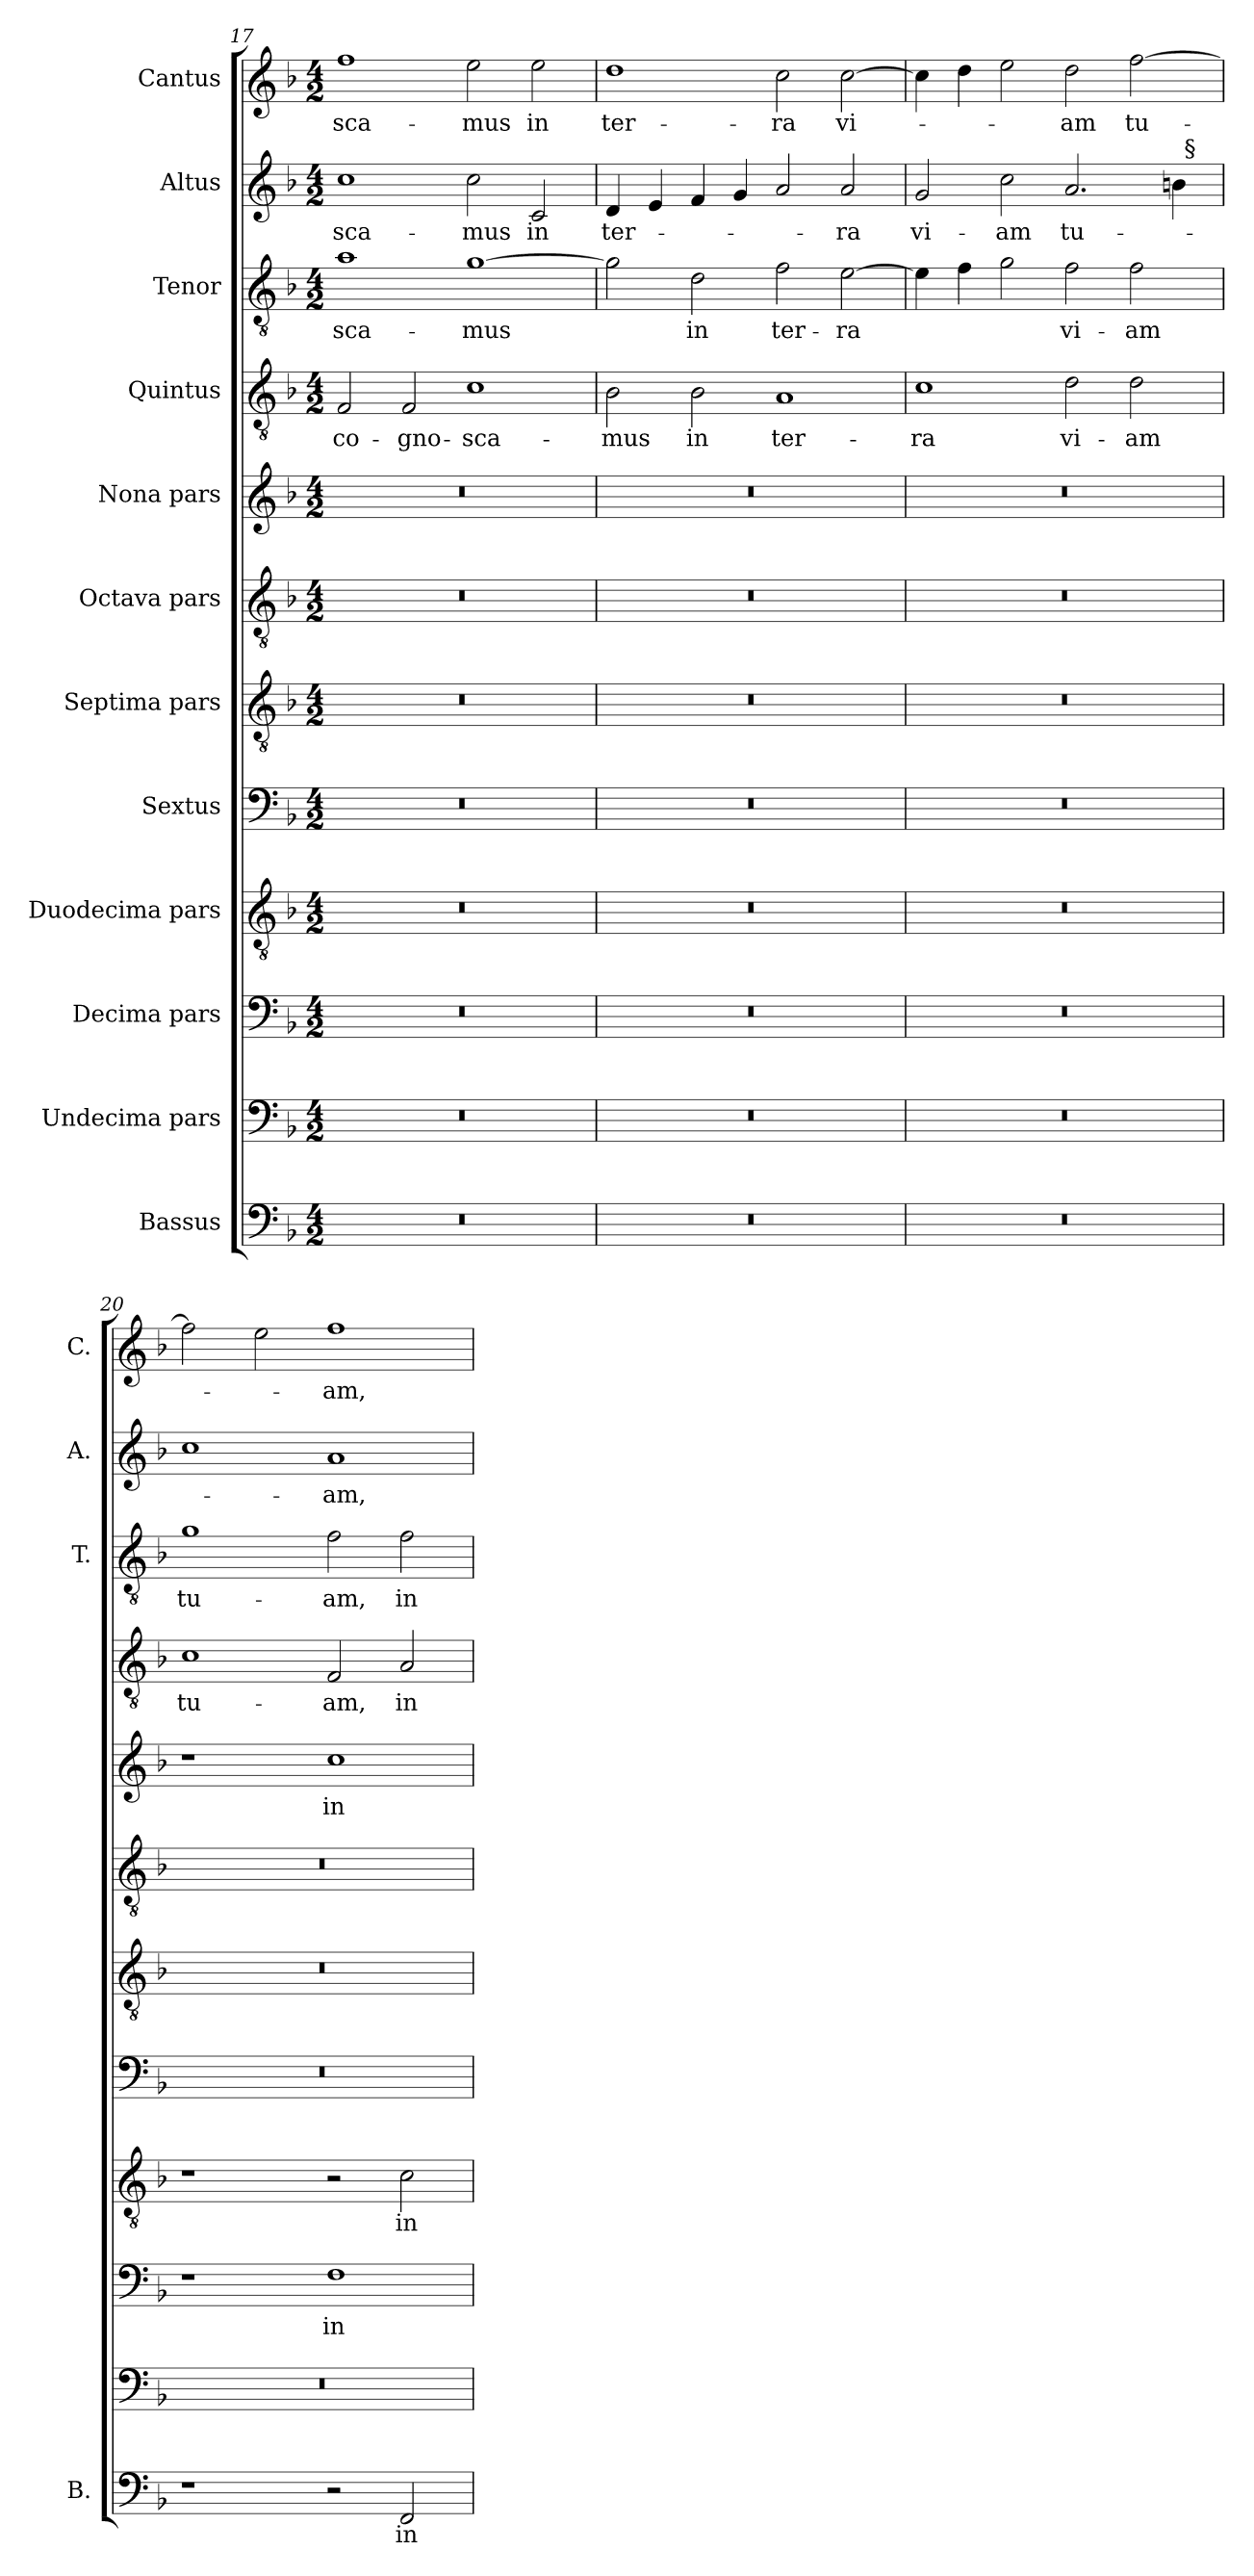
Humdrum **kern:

**kern	**text	**kern	**kern	**text	**kern	**text	**kern	**kern	**kern	**kern	**text	**kern	**text	**kern	**text	**kern	**text	**kern	**text
*part12	*part12	*part11	*part10	*part10	*part9	*part9	*part8	*part7	*part6	*part5	*part5	*part4	*part4	*part3	*part3	*part2	*part2	*part1	*part1
*staff12	*staff12	*staff11	*staff10	*staff10	*staff9	*staff9	*staff8	*staff7	*staff6	*staff5	*staff5	*staff4	*staff4	*staff3	*staff3	*staff2	*staff2	*staff1	*staff1
*I"Bassus	*	*I"Undecima pars	*I"Decima pars	*	*I"Duodecima pars	*	*I"Sextus	*I"Septima pars	*I"Octava pars	*I"Nona pars	*	*I"Quintus	*	*I"Tenor	*	*I"Altus	*	*I"Cantus	*
*I'B.	*	*	*	*	*	*	*	*	*	*	*	*	*	*I'T.	*	*I'A.	*	*I'C.	*
!!LO:PB:g=z
*clefF4	*	*clefF4	*clefF4	*	*clefGv2	*	*clefF4	*clefGv2	*clefGv2	*clefG2	*	*clefGv2	*	*clefGv2	*	*clefG2	*	*clefG2	*
*	*	*	*	*	*ITrd7c12	*	*	*ITrd7c12	*ITrd7c12	*	*	*ITrd7c12	*	*ITrd7c12	*	*	*	*	*
*k[b-]	*	*k[b-]	*k[b-]	*	*k[b-]	*	*k[b-]	*k[b-]	*k[b-]	*k[b-]	*	*k[b-]	*	*k[b-]	*	*k[b-]	*	*k[b-]	*
*F:	*	*F:	*F:	*	*F:	*	*F:	*F:	*F:	*F:	*	*F:	*	*F:	*	*F:	*	*F:	*
*M4/2	*	*M4/2	*M4/2	*	*M4/2	*	*M4/2	*M4/2	*M4/2	*M4/2	*	*M4/2	*	*M4/2	*	*M4/2	*	*M4/2	*
=17	=17	=17	=17	=17	=17	=17	=17	=17	=17	=17	=17	=17	=17	=17	=17	=17	=17	=17	=17
!LO:N:vis=1	!	!LO:N:vis=1	!LO:N:vis=1	!	!LO:N:vis=1	!	!LO:N:vis=1	!LO:N:vis=1	!LO:N:vis=1	!LO:N:vis=1	!	!	!LO:LY:b	!	!LO:LY:b	!	!LO:LY:b	!	!LO:LY:b
0r	.	0r	0r	.	0r	.	0r	0r	0r	0r	.	2FF/	co-	1A	-sca-	1cc	-sca-	1ff	-sca-
!	!	!	!	!	!	!	!	!	!	!	!	!	!LO:LY:b	!	!	!	!	!	!
.	.	.	.	.	.	.	.	.	.	.	.	2FF/	-gno-	.	.	.	.	.	.
!	!	!	!	!	!	!	!	!	!	!	!	!	!LO:LY:b	!	!LO:LY:b	!	!LO:LY:b	!	!LO:LY:b
.	.	.	.	.	.	.	.	.	.	.	.	1C	-sca-	[>1G	-mus	2cc\	-mus	2ee\	-mus
!	!	!	!	!	!	!	!	!	!	!	!	!	!	!	!	!	!LO:LY:b	!	!LO:LY:b
.	.	.	.	.	.	.	.	.	.	.	.	.	.	.	.	2c/	in	2ee\	in
=18	=18	=18	=18	=18	=18	=18	=18	=18	=18	=18	=18	=18	=18	=18	=18	=18	=18	=18	=18
!LO:N:vis=1	!	!LO:N:vis=1	!LO:N:vis=1	!	!LO:N:vis=1	!	!LO:N:vis=1	!LO:N:vis=1	!LO:N:vis=1	!LO:N:vis=1	!	!	!LO:LY:b	!	!	!	!LO:LY:b	!	!LO:LY:b
0r	.	0r	0r	.	0r	.	0r	0r	0r	0r	.	2BB-\	-mus	2G\]	.	4d/	ter-	1dd	ter-
.	.	.	.	.	.	.	.	.	.	.	.	.	.	.	.	4e/	.	.	.
!	!	!	!	!	!	!	!	!	!	!	!	!	!LO:LY:b	!	!LO:LY:b	!	!	!	!
.	.	.	.	.	.	.	.	.	.	.	.	2BB-\	in	2D\	in	4f/	.	.	.
.	.	.	.	.	.	.	.	.	.	.	.	.	.	.	.	4g/	.	.	.
!	!	!	!	!	!	!	!	!	!	!	!	!	!LO:LY:b	!	!LO:LY:b	!	!	!	!LO:LY:b
.	.	.	.	.	.	.	.	.	.	.	.	1AA	ter-	2F\	ter-	2a/	.	2cc\	-ra
!	!	!	!	!	!	!	!	!	!	!	!	!	!	!	!LO:LY:b	!	!LO:LY:b	!	!LO:LY:b
.	.	.	.	.	.	.	.	.	.	.	.	.	.	[>2E\	-ra	2a/	-ra	[>2cc\	vi-
=19	=19	=19	=19	=19	=19	=19	=19	=19	=19	=19	=19	=19	=19	=19	=19	=19	=19	=19	=19
!LO:N:vis=1	!	!LO:N:vis=1	!LO:N:vis=1	!	!LO:N:vis=1	!	!LO:N:vis=1	!LO:N:vis=1	!LO:N:vis=1	!LO:N:vis=1	!	!	!LO:LY:b	!	!	!	!LO:LY:b	!	!
*	*	*	*	*	*	*	*	*	*	*	*	*	*	*	*	*^	*	*	*
0r	.	0r	0r	.	0r	.	0r	0r	0r	0r	.	1C	-ra	4E\]	.	2g/	1ryy	vi-	4cc\]	.
.	.	.	.	.	.	.	.	.	.	.	.	.	.	4F\	.	.	.	.	4dd\	.
!	!	!	!	!	!	!	!	!	!	!	!	!	!	!	!	!	!	!LO:LY:b	!	!
.	.	.	.	.	.	.	.	.	.	.	.	.	.	2G\	.	2cc\	.	-am	2ee\	.
!	!	!	!	!	!	!	!	!	!	!	!	!	!LO:LY:b	!	!LO:LY:b	!	!	!LO:LY:b	!	!LO:LY:b
.	.	.	.	.	.	.	.	.	.	.	.	2D\	vi-	2F\	vi-	2.a/	2ryy	tu-	2dd\	-am
!	!	!	!	!	!	!	!	!	!	!	!	!	!LO:LY:b	!	!LO:LY:b	!	!	!	!	!LO:LY:b
.	.	.	.	.	.	.	.	.	.	.	.	2D\	-am	2F\	-am	.	4ryy	.	[>2ff\	tu-
.	.	.	.	.	.	.	.	.	.	.	.	.	.	.	.	4b\	32ryy	.	.	.
!	!	!	!	!	!	!	!	!	!	!	!	!	!	!	!	!	!LO:TX:a:t=§	!	!	!
.	.	.	.	.	.	.	.	.	.	.	.	.	.	.	.	.	8..ryy	.	.	.
=20	=20	=20	=20	=20	=20	=20	=20	=20	=20	=20	=20	=20	=20	=20	=20	=20	=20	=20	=20	=20
!	!	!LO:N:vis=1	!	!	!	!	!LO:N:vis=1	!LO:N:vis=1	!LO:N:vis=1	!	!	!	!LO:LY:b	!	!LO:LY:b	!	!	!	!	!
*	*	*	*	*	*	*	*	*	*	*	*	*	*	*	*	*v	*v	*	*	*
1r	.	0r	1r	.	1r	.	0r	0r	0r	1r	.	1C	tu-	1G	tu-	1cc	.	2ff\]	.
.	.	.	.	.	.	.	.	.	.	.	.	.	.	.	.	.	.	2ee\	.
!	!	!	!	!LO:LY:b	!	!	!	!	!	!	!LO:LY:b	!	!LO:LY:b	!	!LO:LY:b	!	!LO:LY:b	!	!LO:LY:b
2r	.	.	1F	in	2r	.	.	.	.	1cc	in	2FF/	-am,	2F\	-am,	1a	-am,	1ff	-am,
!	!LO:LY:b	!	!	!	!	!LO:LY:b	!	!	!	!	!	!	!LO:LY:b	!	!LO:LY:b	!	!	!	!
2FF/	in	.	.	.	2C\	in	.	.	.	.	.	2AA/	in	2F\	in	.	.	.	.
=	=	=	=	=	=	=	=	=	=	=	=	=	=	=	=	=	=	=	=
*-	*-	*-	*-	*-	*-	*-	*-	*-	*-	*-	*-	*-	*-	*-	*-	*-	*-	*-	*-
